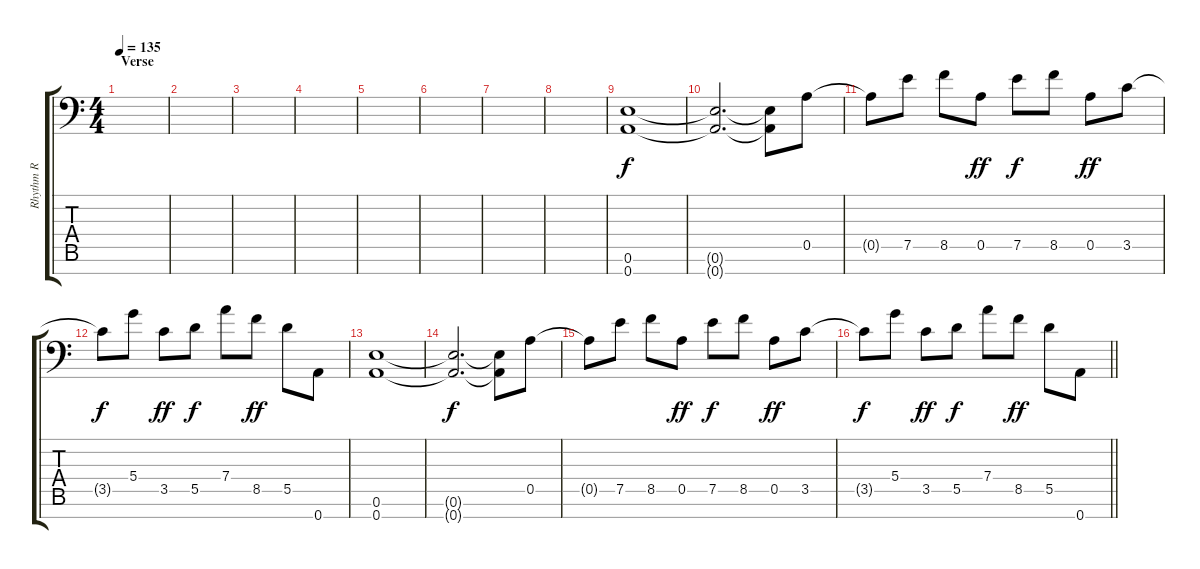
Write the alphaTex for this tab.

\track ("Rhythm R" "Rhythm R") {instrument overdrivenguitar}
\staff {score tabs}
\tuning (E4 B3 G3 D3 A2 E2 A1) {hide}
\ts (4 4)
\section ("" "Verse")
\tempo 135
\clef f4
\ks c
|
|
|
|
|
|
|
|
(0.6 0.7).1 |
(0.6{t} 0.7{t}).2{d dy f} (0.6{t} 0.7{t}).8 0.5.8 |
0.5{t}.8 7.5.8 8.5.8 0.5.8{dy ff} 7.5.8{dy f} 8.5.8 0.5.8{dy ff} 3.5.8 |
3.5{t}.8{dy f} 5.4.8 3.5.8{dy ff} 5.5.8{dy f} 7.4.8 8.5.8{dy ff} 5.5.8 0.7.8 |
(0.6 0.7).1 |
(0.6{t} 0.7{t}).2{d dy f} (0.6{t} 0.7{t}).8 0.5.8 |
0.5{t}.8 7.5.8 8.5.8 0.5.8{dy ff} 7.5.8{dy f} 8.5.8 0.5.8{dy ff} 3.5.8 |
\barLineRight lightlight
3.5{t}.8{dy f} 5.4.8 3.5.8{dy ff} 5.5.8{dy f} 7.4.8 8.5.8{dy ff} 5.5.8 0.7.8
